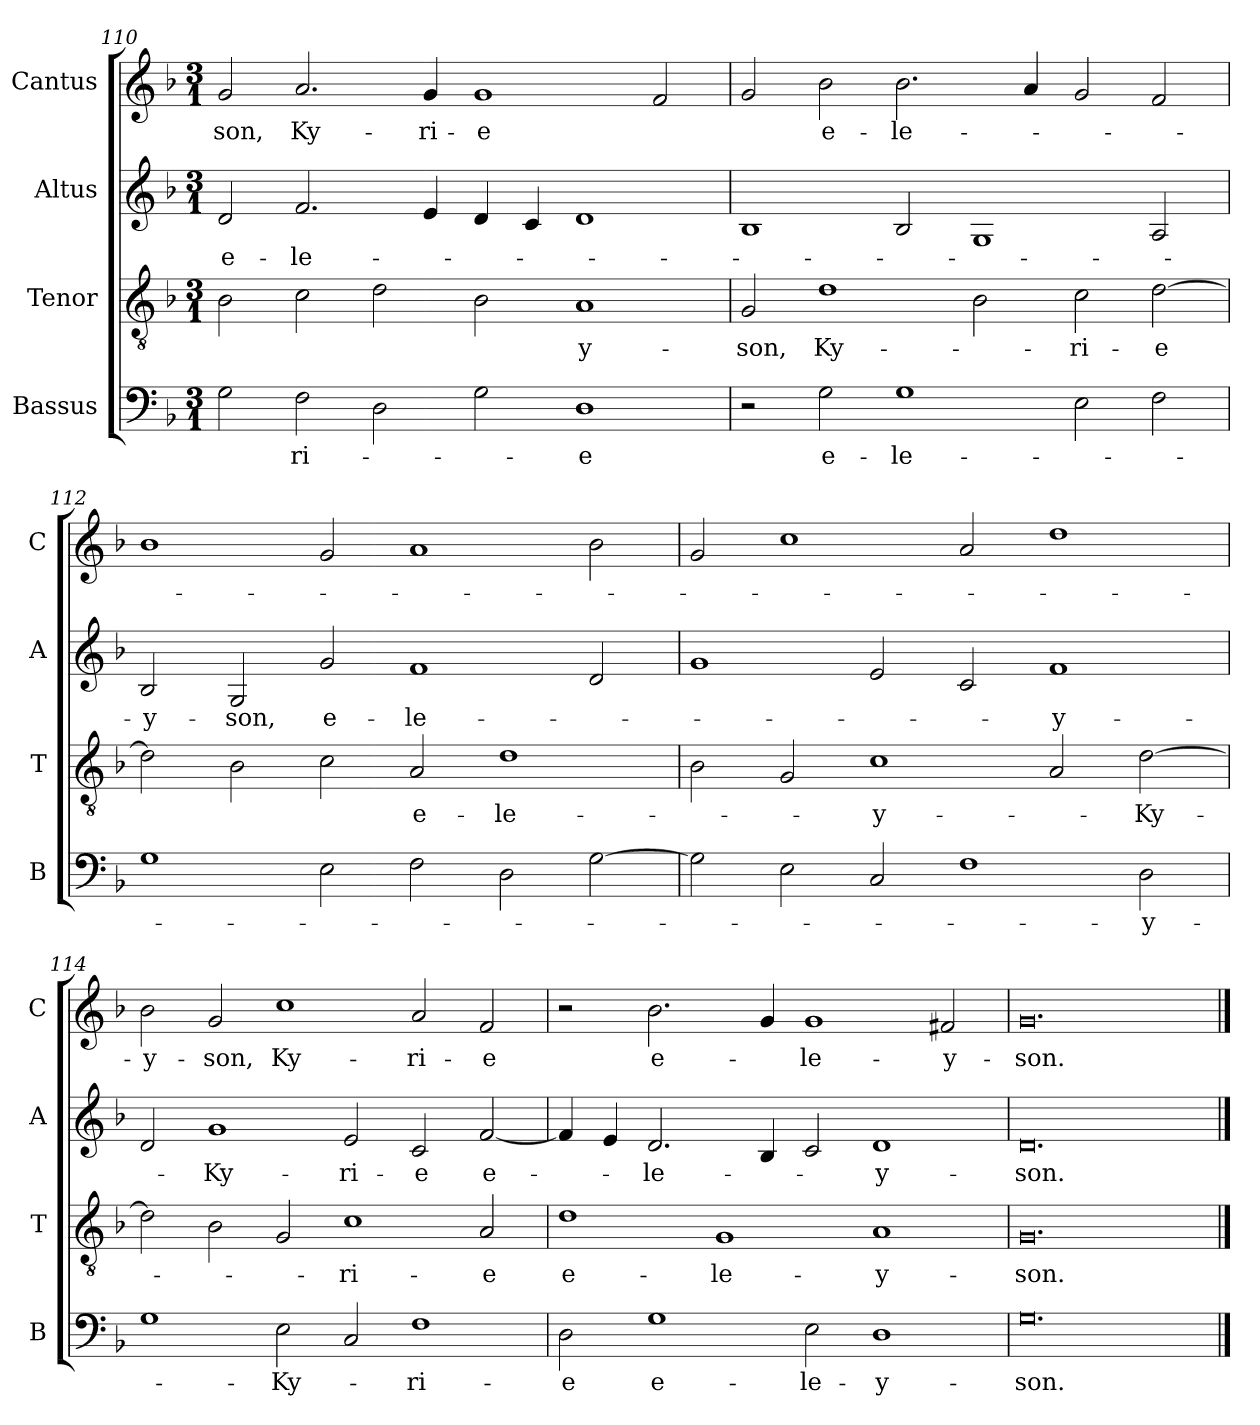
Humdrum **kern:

**kern	**text	**kern	**text	**kern	**text	**kern	**text
*part4	*part4	*part3	*part3	*part2	*part2	*part1	*part1
*staff4	*staff4	*staff3	*staff3	*staff2	*staff2	*staff1	*staff1
*I"Bassus	*	*I"Tenor	*	*I"Altus	*	*I"Cantus	*
*I'B	*	*I'T	*	*I'A	*	*I'C	*
*clefF4	*	*clefGv2	*	*clefG2	*	*clefG2	*
*k[b-]	*	*k[b-]	*	*k[b-]	*	*k[b-]	*
*F:	*	*F:	*	*F:	*	*F:	*
*M3/1	*	*M3/1	*	*M3/1	*	*M3/1	*
=110	=110	=110	=110	=110	=110	=110	=110
!	!	!	!	!	!LO:LY:b	!	!
!	!	!	!	!	!	!	!LO:LY:b
2G\	.	2B-\	.	2d/	e-	2g/	-son,
!	!LO:LY:b	!	!	!	!	!	!
!	!	!	!	!	!LO:LY:b	!	!
!	!	!	!	!	!	!	!LO:LY:b
2F\	-ri-	2c\	.	2.f/	-le-	2.a/	Ky-
2D\	.	2d\	.	.	.	.	.
!	!	!	!	!	!	!	!LO:LY:b
.	.	.	.	4e/	.	4g/	-ri-
!	!	!	!	!	!	!	!LO:LY:b
2G\	.	2B-\	.	4d/	.	1g	-e
.	.	.	.	4c/	.	.	.
!	!LO:LY:b	!	!	!	!	!	!
!	!	!	!LO:LY:b	!	!	!	!
1D	-e	1A	-y-	1d	.	.	.
.	.	.	.	.	.	2f/	.
=111	=111	=111	=111	=111	=111	=111	=111
!	!	!	!LO:LY:b	!	!	!	!
2r	.	2G/	-son,	1B-	.	2g/	.
!	!LO:LY:b	!	!	!	!	!	!
!	!	!	!LO:LY:b	!	!	!	!
!	!	!	!	!	!	!	!LO:LY:b
2G\	e-	1d	Ky-	.	.	2b-\	e-
!	!LO:LY:b	!	!	!	!	!	!
!	!	!	!	!	!	!	!LO:LY:b
1G	-le-	.	.	2B-/	.	2.b-\	-le-
.	.	2B-\	.	1G	.	.	.
.	.	.	.	.	.	4a/	.
!	!	!	!LO:LY:b	!	!	!	!
2E\	.	2c\	-ri-	.	.	2g/	.
!	!	!	!LO:LY:b	!	!	!	!
2F\	.	[2d\	-e	2A/	.	2f/	.
!!LO:LB:g=z
=112	=112	=112	=112	=112	=112	=112	=112
!	!	!	!	!	!LO:LY:b	!	!
1G	.	2d\]	.	2B-/	-y-	1b-	.
!	!	!	!	!	!LO:LY:b	!	!
.	.	2B-\	.	2G/	-son,	.	.
!	!	!	!	!	!LO:LY:b	!	!
2E\	.	2c\	.	2g/	e-	2g/	.
!	!	!	!LO:LY:b	!	!	!	!
!	!	!	!	!	!LO:LY:b	!	!
2F\	.	2A/	e-	1f	-le-	1a	.
!	!	!	!LO:LY:b	!	!	!	!
2D\	.	1d	-le-	.	.	.	.
[2G\	.	.	.	2d/	.	2b-\	.
=113	=113	=113	=113	=113	=113	=113	=113
2G\]	.	2B-\	.	1g	.	2g/	.
2E\	.	2G/	.	.	.	1cc	.
!	!	!	!LO:LY:b	!	!	!	!
2C/	.	1c	-y-	2e/	.	.	.
1F	.	.	.	2c/	.	2a/	.
!	!	!	!	!	!LO:LY:b	!	!
.	.	2A/	.	1f	-y-	1dd	.
!	!LO:LY:b	!	!	!	!	!	!
!	!	!	!LO:LY:b	!	!	!	!
2D\	-y-	[2d\	-Ky-	.	.	.	.
=114	=114	=114	=114	=114	=114	=114	=114
!	!	!	!	!	!	!	!LO:LY:b
1G	.	2d\]	.	2d/	.	2b-\	-y-
!	!	!	!	!	!LO:LY:b	!	!
!	!	!	!	!	!	!	!LO:LY:b
.	.	2B-\	.	1g	-Ky-	2g/	-son,
!	!LO:LY:b	!	!	!	!	!	!
!	!	!	!	!	!	!	!LO:LY:b
2E\	-Ky-	2G/	.	.	.	1cc	Ky-
!	!	!	!LO:LY:b	!	!	!	!
!	!	!	!	!	!LO:LY:b	!	!
2C/	.	1c	-ri-	2e/	-ri-	.	.
!	!LO:LY:b	!	!	!	!	!	!
!	!	!	!	!	!LO:LY:b	!	!
!	!	!	!	!	!	!	!LO:LY:b
1F	-ri-	.	.	2c/	-e	2a/	-ri-
!	!	!	!LO:LY:b	!	!	!	!
!	!	!	!	!	!LO:LY:b	!	!
!	!	!	!	!	!	!	!LO:LY:b
.	.	2A/	-e	[2f/	e-	2f/	-e
=115	=115	=115	=115	=115	=115	=115	=115
!	!LO:LY:b	!	!	!	!	!	!
!	!	!	!LO:LY:b	!	!	!	!
2D\	-e	1d	e-	4f/]	.	2r	.
.	.	.	.	4e/	.	.	.
!	!LO:LY:b	!	!	!	!	!	!
!	!	!	!	!	!LO:LY:b	!	!
!	!	!	!	!	!	!	!LO:LY:b
1G	e-	.	.	2.d/	-le-	2.b-\	e-
!	!	!	!LO:LY:b	!	!	!	!
.	.	1G	-le-	.	.	.	.
.	.	.	.	4B-/	.	4g/	.
!	!LO:LY:b	!	!	!	!	!	!
!	!	!	!	!	!	!	!LO:LY:b
2E\	-le-	.	.	2c/	.	1g	-le-
!	!LO:LY:b	!	!	!	!	!	!
!	!	!	!LO:LY:b	!	!	!	!
!	!	!	!	!	!LO:LY:b	!	!
1D	-y-	1A	-y-	1d	-y-	.	.
!	!	!	!	!	!	!	!LO:LY:b
.	.	.	.	.	.	2f#X/	-y-
=116	=116	=116	=116	=116	=116	=116	=116
!	!LO:LY:b	!	!	!	!	!	!
!	!	!	!LO:LY:b	!	!	!	!
!	!	!	!	!	!LO:LY:b	!	!
!	!	!	!	!	!	!	!LO:LY:b
0.G	-son.	0.G	-son.	0.d	-son.	0.g	-son.
==	==	==	==	==	==	==	==
*-	*-	*-	*-	*-	*-	*-	*-
